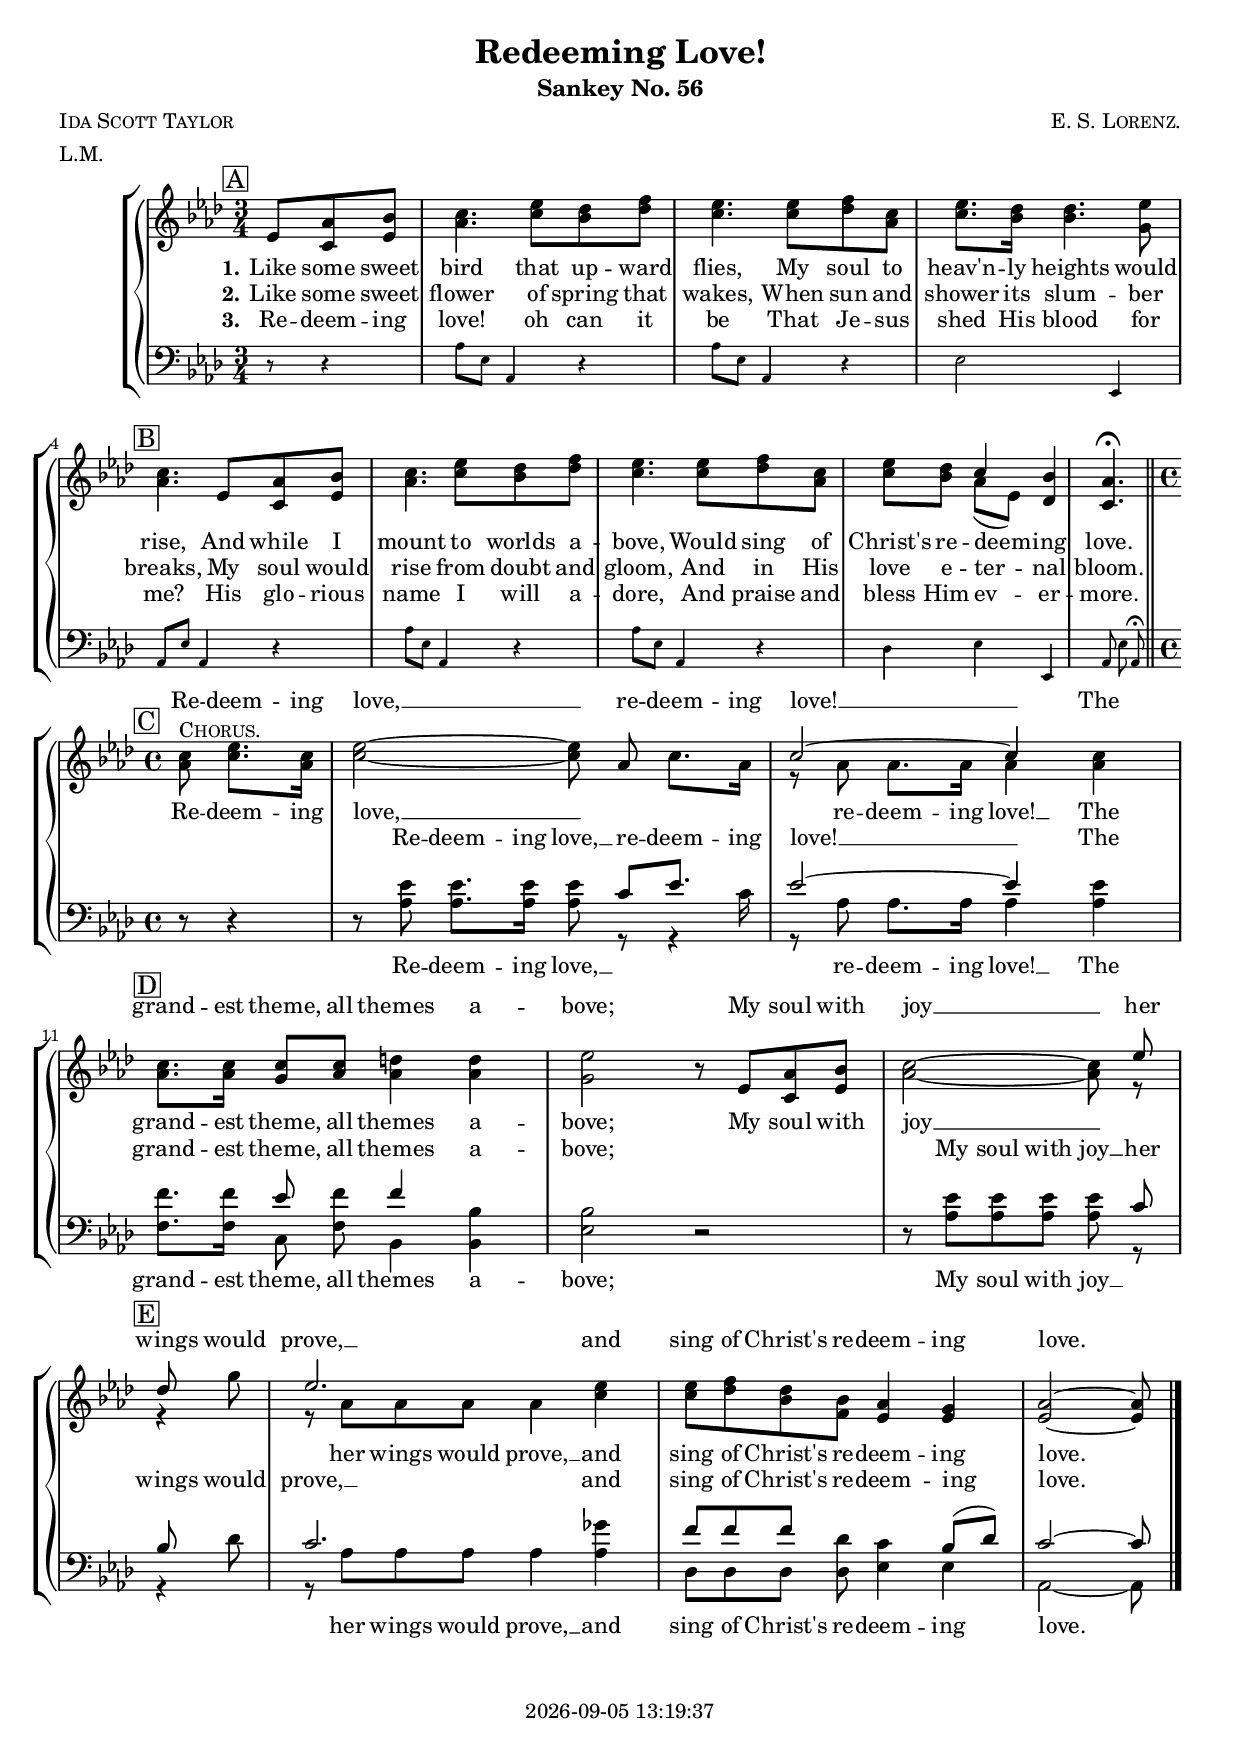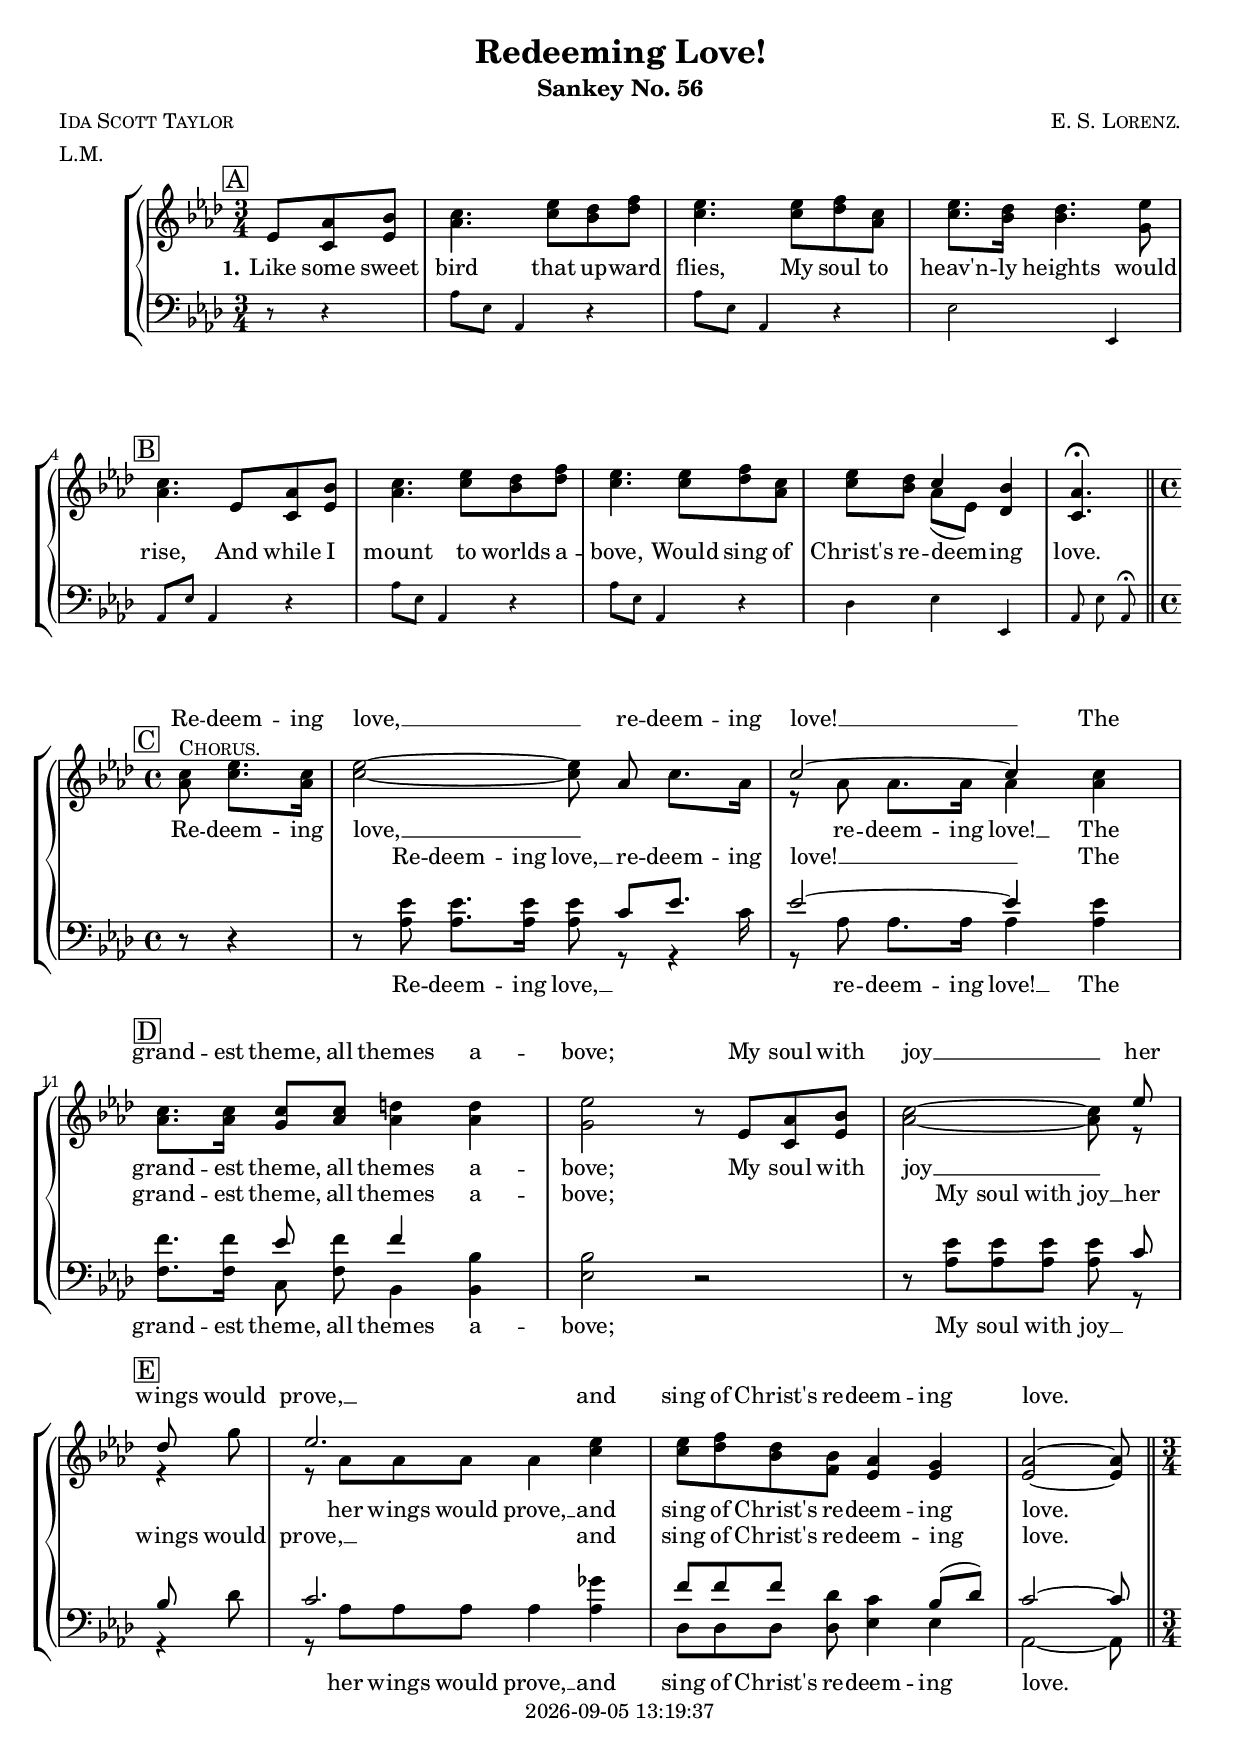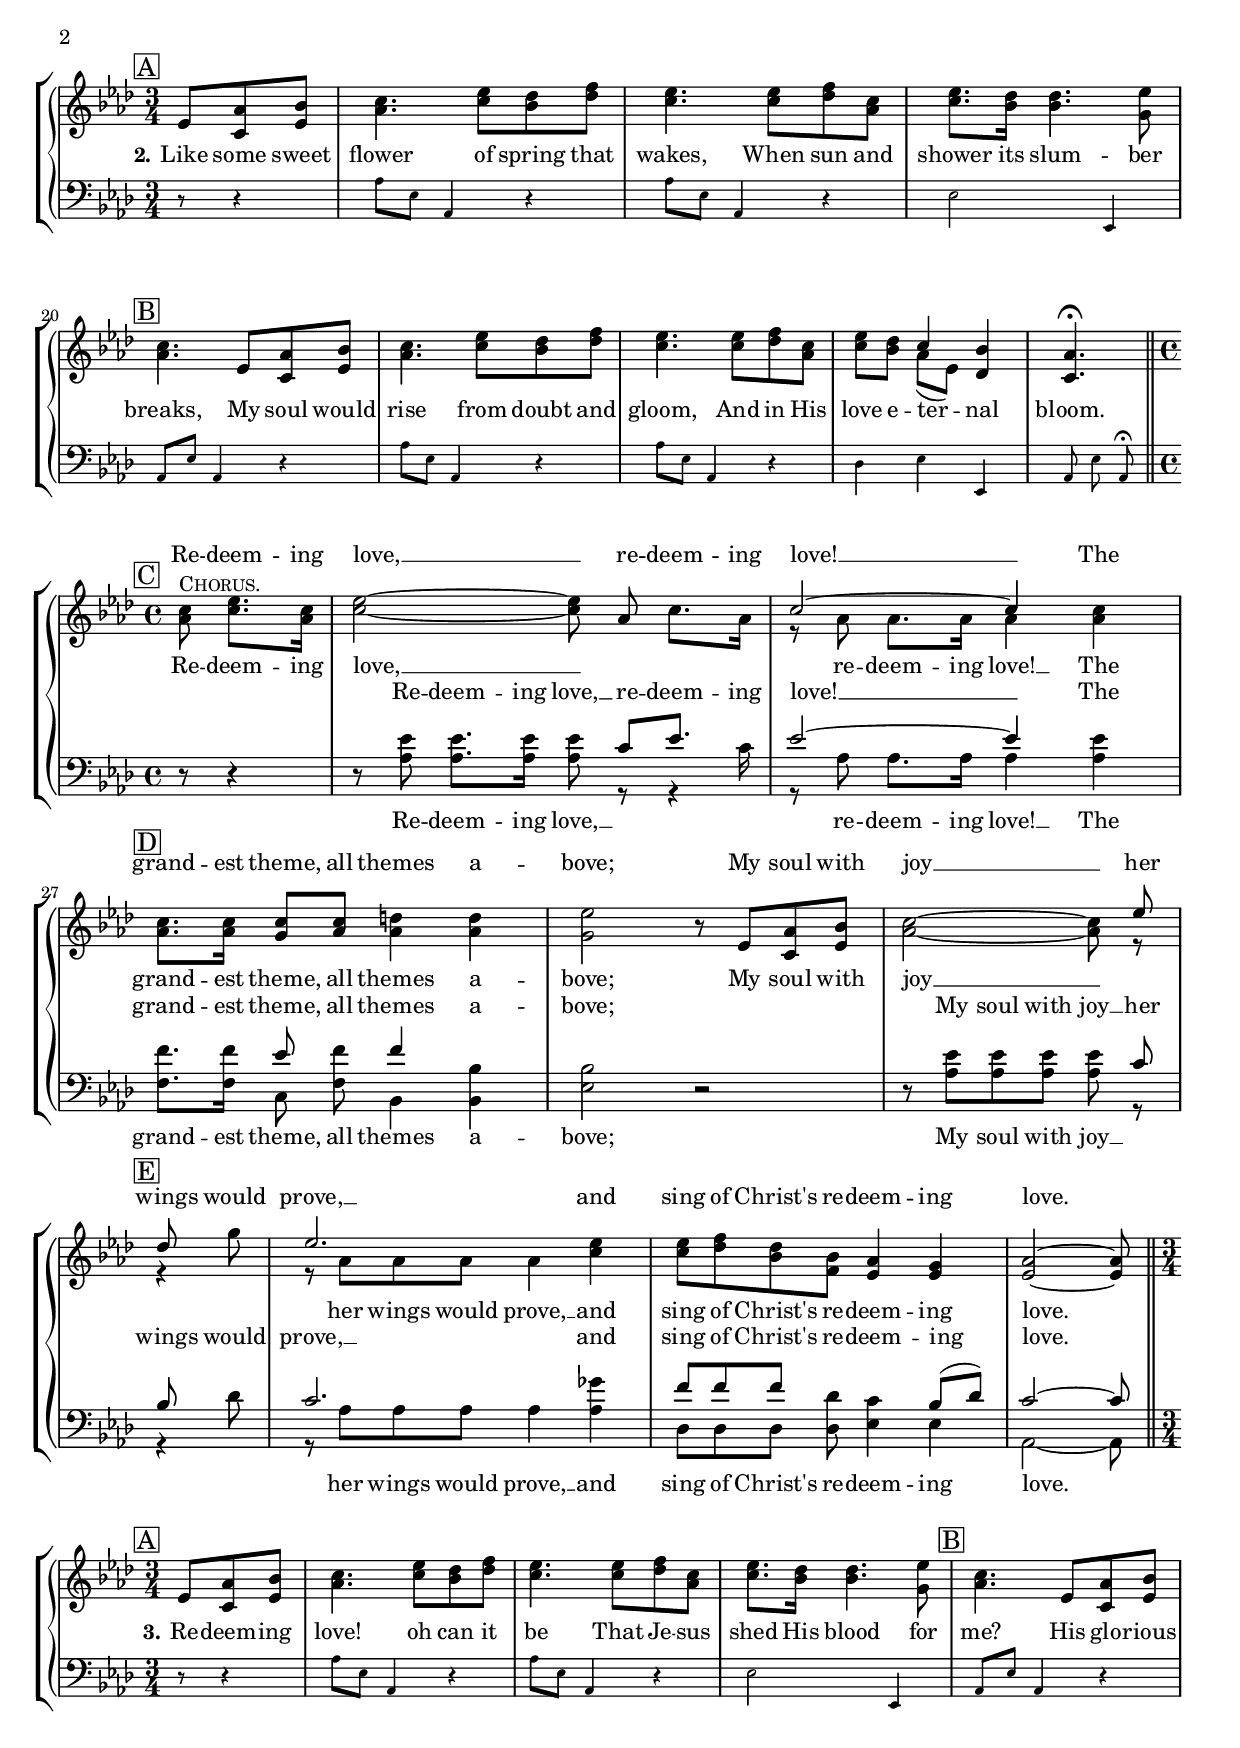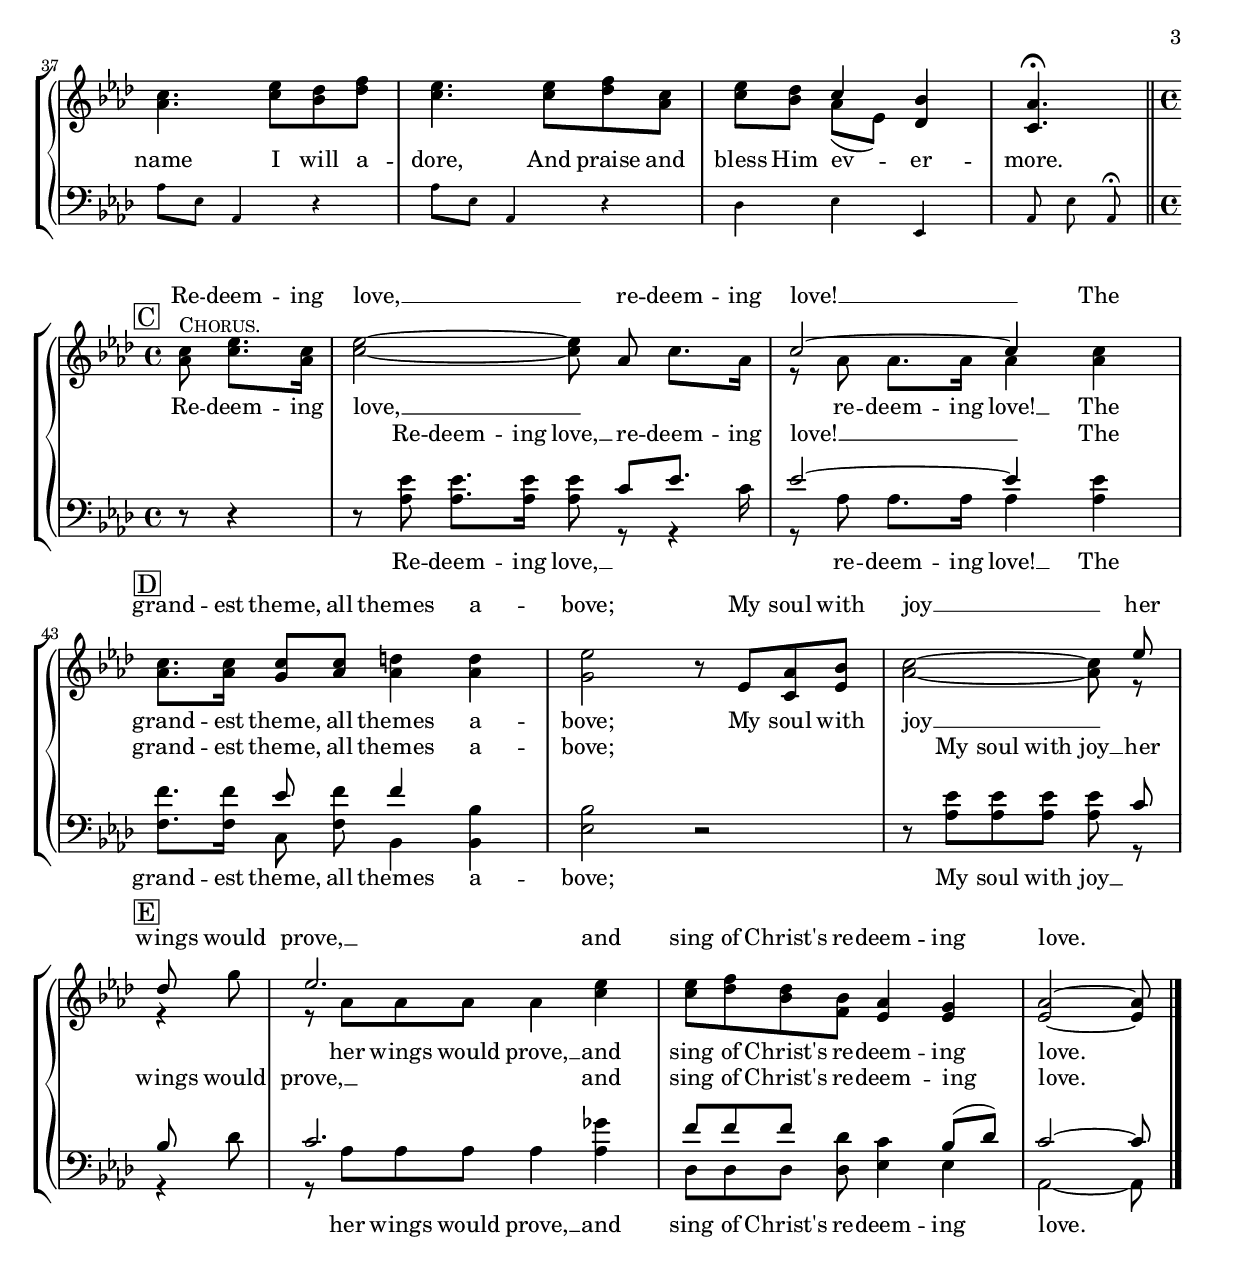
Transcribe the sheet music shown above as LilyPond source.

\version "2.22.0"

\include "articulate.ly"

today = #(strftime "%Y-%m-%d %H:%M:%S" (localtime (current-time)))

\header {
% centered at top
%  dedication  = "dedication"
  title       = "Redeeming Love!"
  subtitle    = "Sankey No. 56"
%  subsubtitle = "Sankey 880 No. Y"
%  instrument  = "instrument"
  
% arrangement of following lines:
%
%  poet    composer
%  meter   arranger
%  piece       opus

  composer    = \markup\smallCaps "E. S. Lorenz."
%  arranger    = "arranger"
%  opus        = "opus"

  poet        = \markup\smallCaps "Ida Scott Taylor"
  meter       = "L.M."
%  piece       = "piece"

% centered at bottom
% tagline     = "tagline" % default lilypond version
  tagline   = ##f
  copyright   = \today
}

#(set-global-staff-size 18)

global = {
  \key aes \major
  \time 3/4
  \partial 4.
}

RehearsalTrack = {
% \set Score.currentBarNumber = #5
% \mark \markup { \circle "1a" }
  \mark \markup { \box "A" } s4. s2.*3
  \mark \markup { \box "B" } s2.*4 s4. \time 4/4
  \mark \markup { \box "C" } s4. s1*2
  \mark \markup { \box "D" } s1*2 s2.
  \mark \markup { \box "E" } s4 s1*2 s2 s8
}

TempoTrack = {
  \set Score.tempoHideNote = ##t
  \tempo 4=120
  \time 3/4
  \partial 4. s4.
  s2.*7
  s4 \tempo 4=20 s8 \tempo 4=120 \time 4/4 \partial 4. s4.
  s1*7
  s2 s8
}

soprano = \relative {
  ees'8 aes bes
  c4. ees8 des f
  ees4. ees8 f c
  ees8. des16 des4. ees8
  c4. ees,8 aes bes % B
  c4. ees8 des f
  ees4. ees8 f c
  ees8 des c4 bes
  aes4.\fermata \bar "||" \break \time 4/4 \partial 4. c8^\markup\smallCaps Chorus. ees8. c16
  ees2~8 aes, c8. aes16 % C
  c2~4 c
  c8. c16 c8 c d4 d % D
  ees2 r8 ees, aes bes
  c2~8 ees \bar "|" \break \partial 4 des8 g
  ees2. ees4 % E
  ees8 f des bes aes4 g
  aes2~8
}

alto = \relative {
  ees'8 c ees
  aes4. c8 bes des
  c4. c8 des aes
  c8. bes16 bes4. g8
  aes4. ees8 c ees % B
  aes4. c8 bes des
  c4. c8 des aes
  c8 bes aes(ees) des4
  c4.\fermata aes'8 c8. aes16
  c2~8 r r4 % C
  r8 aes8 aes8. aes16 aes4 aes
  aes8. aes16 g8 aes aes4 aes % D
  g2 r8 ees c ees
  aes2~8 \once \partCombineApart r \once\partCombineApart r4
  \once\partCombineApart r8 aes aes aes aes4 c % E
  c8 des bes f ees4 ees
  ees2~8
}

tenor = \relative {
  s4.
  s2.
  s2.
  s2.
  s2. % B
  s2.
  s2.
  s2.
  s4. \time 4/4 r8 r4
  r8 ees'8 ees8. ees16 ees8 c ees8. c16  % C
  ees2~4 ees
  f8. f16 ees8 f f4 bes, % D
  bes2 r
  r8 ees ees ees ees c bes des
  c2. ges'4 % E
  f8 f f des c4 bes8(des)
  c2~8
}

bass= \relative {
  s4.
  s2.
  s2.
  s2.
  s2. % B
  s2.
  s2.
  s2.
  s4. \time 4/4 r8 r4
  r8 aes aes8. aes16 aes8 \once\partCombineApart r8 \once\partCombineApart r4 % C
  r8 aes aes8. aes16 aes4 aes
  f8. f16 c8 f bes,4 bes % D
  ees2 r
  r8 aes aes aes aes \once\partCombineApart r \once\partCombineApart r4
  \once\partCombineApart r8 aes aes aes aes4 aes
  des,8 des des des ees4 ees
  aes,2~8
}

chorus = \lyricmode {
  Re -- deem -- ing love, __
  re -- deem -- ing love! __
  The grand -- est theme,
  all themes a -- bove;
  My soul with joy __
  her wings would prove, __
  and sing of Christ's re -- deem -- ing love.
}

wordsOne = \lyricmode {
  \set stanza = "1."
  Like some sweet bird that up -- ward flies,
  My soul to heav'n -- ly heights would rise,
  And while I mount to worlds a -- bove,
  Would sing of Christ's re -- deem -- ing love.
}
  
wordsTwo = \lyricmode {
  \set stanza = "2."
  Like some sweet flower of spring that wakes,
  When sun and shower its slum -- ber breaks,
  My soul would rise from doubt and gloom,
  And in His love e -- ter -- nal bloom.
}
  
wordsThree = \lyricmode {
  \set stanza = "3."
  Re -- deem -- ing love! oh can it be
  That Je -- sus shed His blood for me?
  His glo -- rious name I will a -- dore,
  And praise and bless Him ev -- er -- more.
}

emptyVerse = \lyricmode {
  _ _ _ _ _ _ _ _
  _ _ _ _ _ _ _ _
  _ _ _ _ _ _ _ _
  _ _ _ _ _ _ _ _
}
  
wordsWomenMidi = \lyricmode {
  \set stanza = "1."
  "\nLike " "some " "sweet " "bird " "that " up "ward " "flies, "
  "\nMy " "soul " "to " heav'n "ly " "heights " "would " "rise, "
  "\nAnd " "while " "I " "mount " "to " "worlds " a "bove, "
  "\nWould " "sing " "of " "Christ's " re deem "ing " "love. "
  "\nRe" deem "ing " "love, " 
  "\nre" deem "ing " "love! " 
  "\nThe " grand "est " "theme, "
  "\nall " "themes " a "bove; "
  "\nMy " "soul " "with " "joy " 
  "\nher " "wings " "would " "prove, " 
  "\nand " "sing " "of " "Christ's " re deem "ing " "love. "

  \set stanza = "2."
  "\nLike " "some " "sweet " "flower " "of " "spring " "that " "wakes, "
  "\nWhen " "sun " "and " "shower " "its " slum "ber " "breaks, "
  "\nMy " "soul " "would " "rise " "from " "doubt " "and " "gloom, "
  "\nAnd " "in " "His " "love " e ter "nal " "bloom. "
  "\nRe" deem "ing " "love, " 
  "\nre" deem "ing " "love! " 
  "\nThe " grand "est " "theme, "
  "\nall " "themes " a "bove; "
  "\nMy " "soul " "with " "joy " 
  "\nher " "wings " "would " "prove, " 
  "\nand " "sing " "of " "Christ's " re deem "ing " "love. "

  \set stanza = "3."
  "\nRe" deem "ing " "love! " "oh " "can " "it " "be "
  "\nThat " Je "sus " "shed " "His " "blood " "for " "me? "
  "\nHis " glo "rious " "name " "I " "will " a "dore, "
  "\nAnd " "praise " "and " "bless " "Him " ev er "more. "
  "\nRe" deem "ing " "love, " 
  "\nre" deem "ing " "love! " 
  "\nThe " grand "est " "theme, "
  "\nall " "themes " a "bove; "
  "\nMy " "soul " "with " "joy " 
  "\nher " "wings " "would " "prove, " 
  "\nand " "sing " "of " "Christ's " re deem "ing " "love. "
}
  
wordsMenMidi = \lyricmode {
  "\nRe" deem "ing " "love, " 
  "\nre" deem "ing " "love! " 
  "\nThe " grand "est " "theme, "
  "\nall " "themes " a "bove; "
  "\nMy " "soul " "with " "joy " 
  "\nher " "wings " "would " "prove, " 
  "\nand " "sing " "of " "Christ's " re deem "ing " "love. "
  "\nRe" deem "ing " "love, " 
  "\nre" deem "ing " "love! " 
  "\nThe " grand "est " "theme, "
  "\nall " "themes " a "bove; "
  "\nMy " "soul " "with " "joy " 
  "\nher " "wings " "would " "prove, " 
  "\nand " "sing " "of " "Christ's " re deem "ing " "love. "
  "\nRe" deem "ing " "love, " 
  "\nre" deem "ing " "love! " 
  "\nThe " grand "est " "theme, "
  "\nall " "themes " a "bove; "
  "\nMy " "soul " "with " "joy " 
  "\nher " "wings " "would " "prove, " 
  "\nand " "sing " "of " "Christ's " re deem "ing " "love. "
}
  
pianoRH = \relative {
}

pianoLH = \relative {
  \teeny
  r8 r4
  aes8 ees aes,4 r
  aes'8 ees aes,4 r
  ees'2 ees,4
  aes8 ees' aes,4 r % B
  aes'8 ees aes,4 r
  aes'8 ees aes,4 r
  des4 ees ees,
  aes8 ees' aes,\fermata \bar "||" \time 4/4 \partial 4. s4.
  s1*7
  s2 s8
}

nl = { \bar "||" \break \partial 4. \time 3/4}

\book {
  \bookOutputSuffix "repeat"
  \score {
    \context GrandStaff <<
      <<
        \new ChoirStaff <<
                                  % Joint soprano/alto staff
          \new Lyrics = "sopranolyrics"
          \new Staff \with { printPartCombineTexts = ##f }
          <<
            \new Voice \RehearsalTrack
            \new Voice \TempoTrack
            \new NullVoice = "alignerS" \soprano
            \new NullVoice = "alignerA" \alto
            \new Voice \pianoRH
            \new Voice = "women" \partCombine { \global \soprano \bar "|." } { \global \alto }
            \new Lyrics \lyricsto "alignerA" { \wordsOne \chorus }
            \new Lyrics \lyricsto "alignerA"   \wordsTwo
            \new Lyrics \lyricsto "alignerA"   \wordsThree
            \context Lyrics = "sopranolyrics" { \lyricsto "alignerS" { \emptyVerse \chorus } }
          >>
                                  % Joint tenor/bass staff
          \new Lyrics = "tenorlyrics"
          \new Staff \with { printPartCombineTexts = ##f }
          <<
            \clef "bass"
            \new NullVoice = "alignerT" \tenor
            \new NullVoice = "alignerB" \bass
            \new Voice { \global \pianoLH }
            \new Voice = "men" \partCombine { \global \tenor } { \global \bass }
            \new Lyrics \lyricsto "alignerB" { \chorus }
          >>
          \context Lyrics = "tenorlyrics" { \lyricsto "alignerT" { \chorus } }
        >>
      >>
    >>
    \layout {
      indent = 1.5\cm
      \context {
        \Staff \RemoveAllEmptyStaves
      }
    }
  }
}

\book {
  \bookOutputSuffix "single"
  \score {
    \context GrandStaff <<
      <<
        \new ChoirStaff <<
                                  % Joint soprano/alto staff
          \new Lyrics = "sopranolyrics"
          \new Staff \with { printPartCombineTexts = ##f }
          <<
            \new Voice {
               \RehearsalTrack
               \RehearsalTrack
               \RehearsalTrack
            }
            \new Voice {
              \TempoTrack
              \TempoTrack
              \TempoTrack
            }
            \new NullVoice = "alignerS" { \soprano \soprano \soprano }
            \new NullVoice = "alignerA" { \alto    \alto    \alto    }
            \new Voice { \pianoRH \pianoRH \pianoRH }
            \new Voice = "women" \partCombine { \global \soprano \soprano \soprano \bar "|." }
                                               { \global \alto \nl \alto \nl \alto }
            \context Lyrics = "sopranolyrics" { \lyricsto "alignerS" {
              \emptyVerse \chorus
              \emptyVerse \chorus
              \emptyVerse \chorus
            } }
            \new Lyrics \lyricsto "alignerA" { \wordsOne   \chorus
                                               \wordsTwo   \chorus
                                               \wordsThree \chorus
                                            }
          >>
                                  % Joint tenor/bass staff
          \new Lyrics = "tenorlyrics"
          \new Staff \with { printPartCombineTexts = ##f }
          <<
            \clef "bass"
            \new NullVoice = "alignerT" { \tenor \tenor \tenor }
            \new NullVoice = "alignerB" { \bass  \bass  \bass  }
            \new Voice { \global \pianoLH \pianoLH \pianoLH }
            \new Voice = "men" \partCombine { \global \tenor \tenor \tenor }
                                            { \global \bass  \bass  \bass  }
            \new Lyrics \lyricsto "alignerB" {
              \chorus
              \chorus
              \chorus
            }
            \context Lyrics = "tenorlyrics" { \lyricsto "alignerT" {
              \chorus
              \chorus
              \chorus
            } }
          >>
        >>
      >>
    >>
    \layout {
      indent = 1.5\cm
      \context {
        \Staff \RemoveAllEmptyStaves
      }
    }
  }
}

\book {
  \bookOutputSuffix "midi-sop"
  \score {
%    \articulate
    \context GrandStaff <<
      <<
        \new ChoirStaff <<
                                  % Joint soprano/alto staff
          \new Lyrics = "sopranolyrics"
          \new Staff \with { printPartCombineTexts = ##f }
          <<
            \new Voice {
               \RehearsalTrack
               \RehearsalTrack
               \RehearsalTrack
            }
            \new Voice {
              \TempoTrack
              \TempoTrack
              \TempoTrack
            }
            \new NullVoice = "alignerS" { \soprano \soprano \soprano }
            \new NullVoice = "alignerA" { \alto    \alto    \alto    }
            \new Voice { \pianoRH \pianoRH \pianoRH }
            \new Voice = "women" \partCombine { \global \soprano \soprano \soprano \bar "|." }
                                               { \global \alto \nl \alto \nl \alto }
            \new Lyrics \lyricsto "alignerS" \wordsWomenMidi
          >>
                                  % Joint tenor/bass staff
          \new Staff \with { printPartCombineTexts = ##f }
          <<
            \clef "bass"
            \new NullVoice = "alignerT" { \tenor \tenor \tenor }
            \new NullVoice = "alignerB" { \bass  \bass  \bass  }
            \new Voice { \global \pianoLH \pianoLH \pianoLH }
            \new Voice = "men" \partCombine { \global \tenor \tenor \tenor }
                                            { \global \bass  \bass  \bass  }
          >>
        >>
      >>
    >>
    \midi {}
  }
}

\book {
  \bookOutputSuffix "midi-alto"
  \score {
%    \articulate
    \context GrandStaff <<
      <<
        \new ChoirStaff <<
                                  % Joint soprano/alto staff
          \new Lyrics = "sopranolyrics"
          \new Staff \with { printPartCombineTexts = ##f }
          <<
            \new Voice {
               \RehearsalTrack
               \RehearsalTrack
               \RehearsalTrack
            }
            \new Voice {
              \TempoTrack
              \TempoTrack
              \TempoTrack
            }
            \new NullVoice = "alignerS" { \soprano \soprano \soprano }
            \new NullVoice = "alignerA" { \alto    \alto    \alto    }
            \new Voice { \pianoRH \pianoRH \pianoRH }
            \new Voice = "women" \partCombine { \global \soprano \soprano \soprano \bar "|." }
                                               { \global \alto \nl \alto \nl \alto }
            \new Lyrics \lyricsto "alignerA" \wordsWomenMidi
          >>
                                  % Joint tenor/bass staff
          \new Staff \with { printPartCombineTexts = ##f }
          <<
            \clef "bass"
            \new NullVoice = "alignerT" { \tenor \tenor \tenor }
            \new NullVoice = "alignerB" { \bass  \bass  \bass  }
            \new Voice { \global \pianoLH \pianoLH \pianoLH }
            \new Voice = "men" \partCombine { \global \tenor \tenor \tenor }
                                            { \global \bass  \bass  \bass  }
          >>
        >>
      >>
    >>
    \midi {}
  }
}

\book {
  \bookOutputSuffix "midi-tenor"
  \score {
%    \articulate
    \context GrandStaff <<
      <<
        \new ChoirStaff <<
                                  % Joint soprano/alto staff
          \new Lyrics = "sopranolyrics"
          \new Staff \with { printPartCombineTexts = ##f }
          <<
            \new Voice {
               \RehearsalTrack
               \RehearsalTrack
               \RehearsalTrack
            }
            \new Voice {
              \TempoTrack
              \TempoTrack
              \TempoTrack
            }
            \new NullVoice = "alignerS" { \soprano \soprano \soprano }
            \new NullVoice = "alignerA" { \alto    \alto    \alto    }
            \new Voice { \pianoRH \pianoRH \pianoRH }
            \new Voice = "women" \partCombine { \global \soprano \soprano \soprano \bar "|." }
                                               { \global \alto \nl \alto \nl \alto }
          >>
                                  % Joint tenor/bass staff
          \new Staff \with { printPartCombineTexts = ##f }
          <<
            \clef "bass"
            \new NullVoice = "alignerT" { \tenor \tenor \tenor }
            \new NullVoice = "alignerB" { \bass  \bass  \bass  }
            \new Voice { \global \pianoLH \pianoLH \pianoLH }
            \new Voice = "men" \partCombine { \global \tenor \tenor \tenor }
                                            { \global \bass  \bass  \bass  }
            \new Lyrics \lyricsto "alignerT" \wordsMenMidi
          >>
        >>
      >>
    >>
    \midi {}
  }
}

\book {
  \bookOutputSuffix "midi-bass"
  \score {
%    \articulate
    \context GrandStaff <<
      <<
        \new ChoirStaff <<
                                  % Joint soprano/alto staff
          \new Lyrics = "sopranolyrics"
          \new Staff \with { printPartCombineTexts = ##f }
          <<
            \new Voice {
               \RehearsalTrack
               \RehearsalTrack
               \RehearsalTrack
            }
            \new Voice {
              \TempoTrack
              \TempoTrack
              \TempoTrack
            }
            \new NullVoice = "alignerS" { \soprano \soprano \soprano }
            \new NullVoice = "alignerA" { \alto    \alto    \alto    }
            \new Voice { \pianoRH \pianoRH \pianoRH }
            \new Voice = "women" \partCombine { \global \soprano \soprano \soprano \bar "|." }
                                               { \global \alto \nl \alto \nl \alto }
          >>
                                  % Joint tenor/bass staff
          \new Staff \with { printPartCombineTexts = ##f }
          <<
            \clef "bass"
            \new NullVoice = "alignerT" { \tenor \tenor \tenor }
            \new NullVoice = "alignerB" { \bass  \bass  \bass  }
            \new Voice { \global \pianoLH \pianoLH \pianoLH }
            \new Voice = "men" \partCombine { \global \tenor \tenor \tenor }
                                            { \global \bass  \bass  \bass  }
            \new Lyrics \lyricsto "alignerB" \wordsMenMidi
          >>
        >>
      >>
    >>
    \midi {}
  }
}
